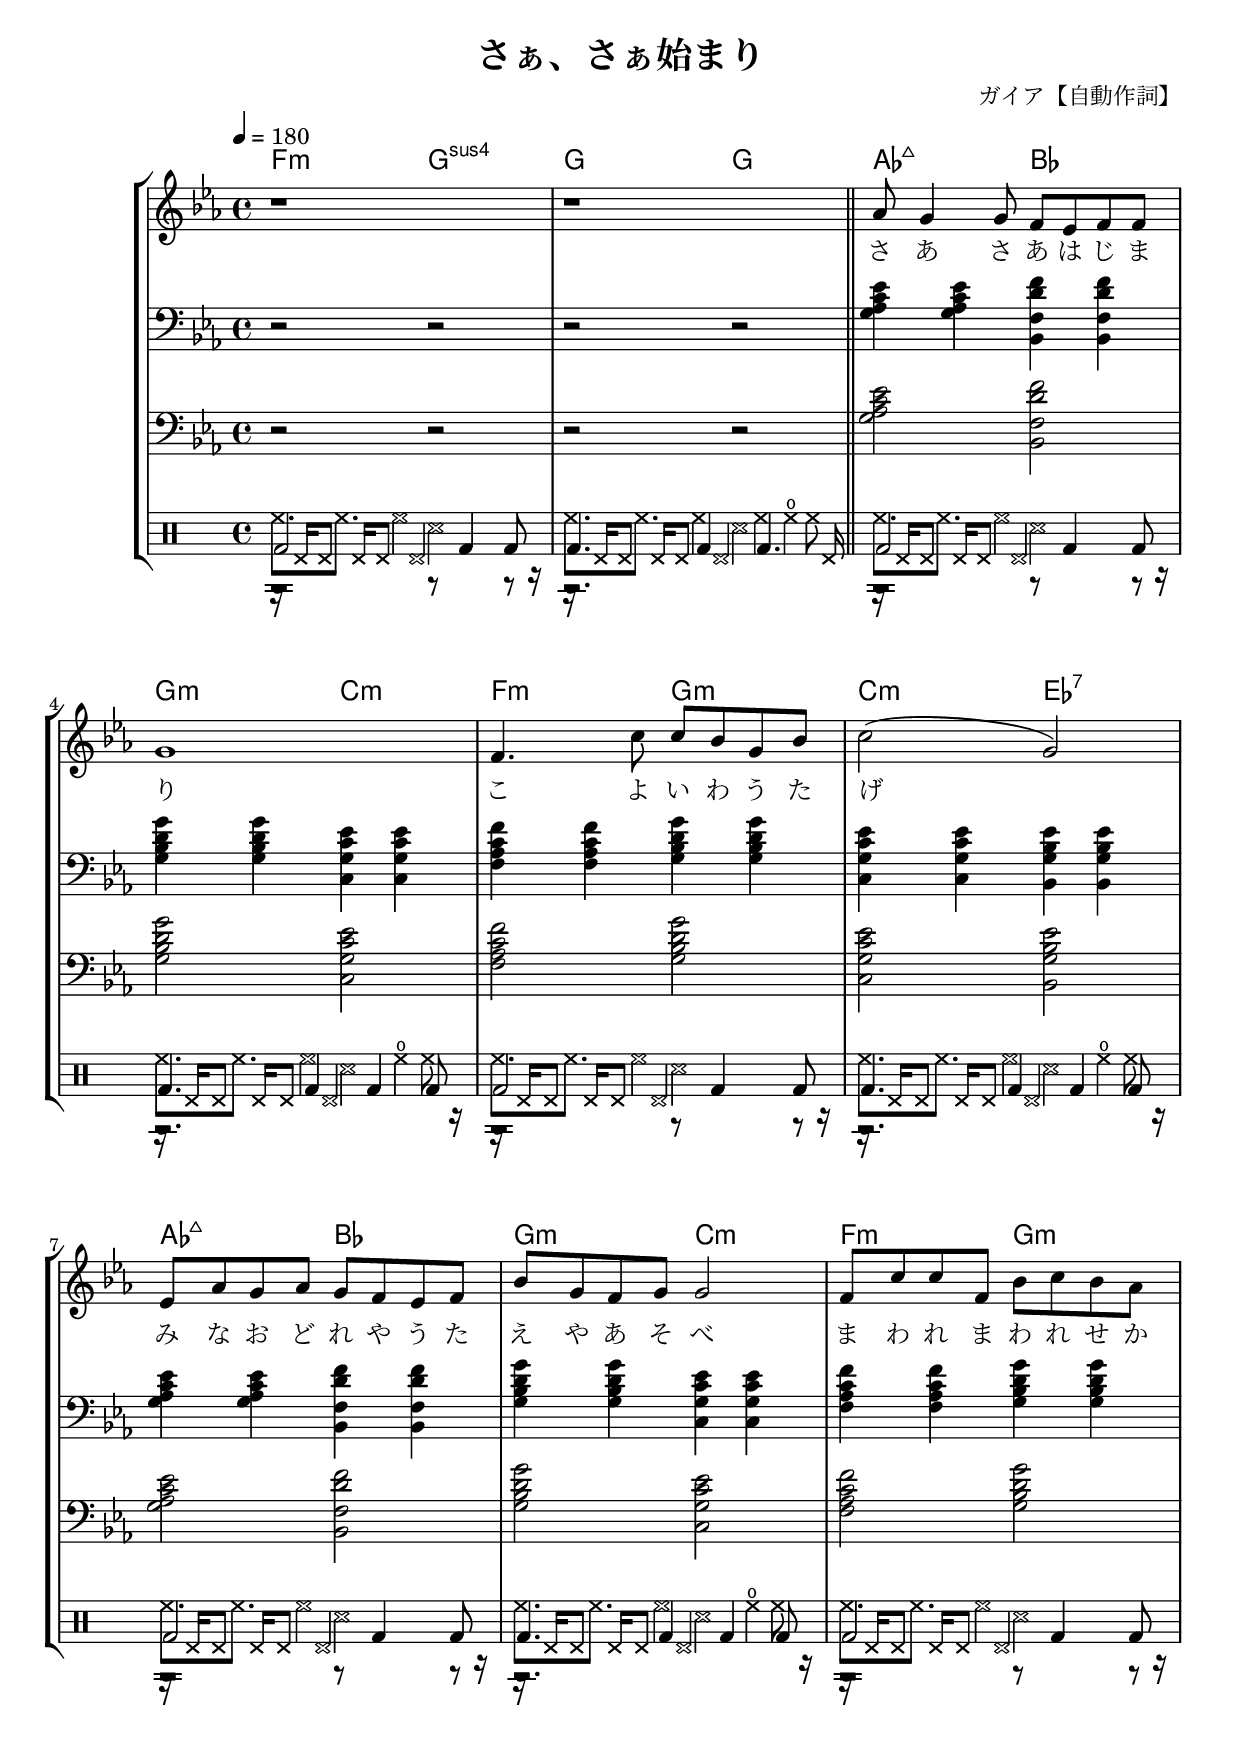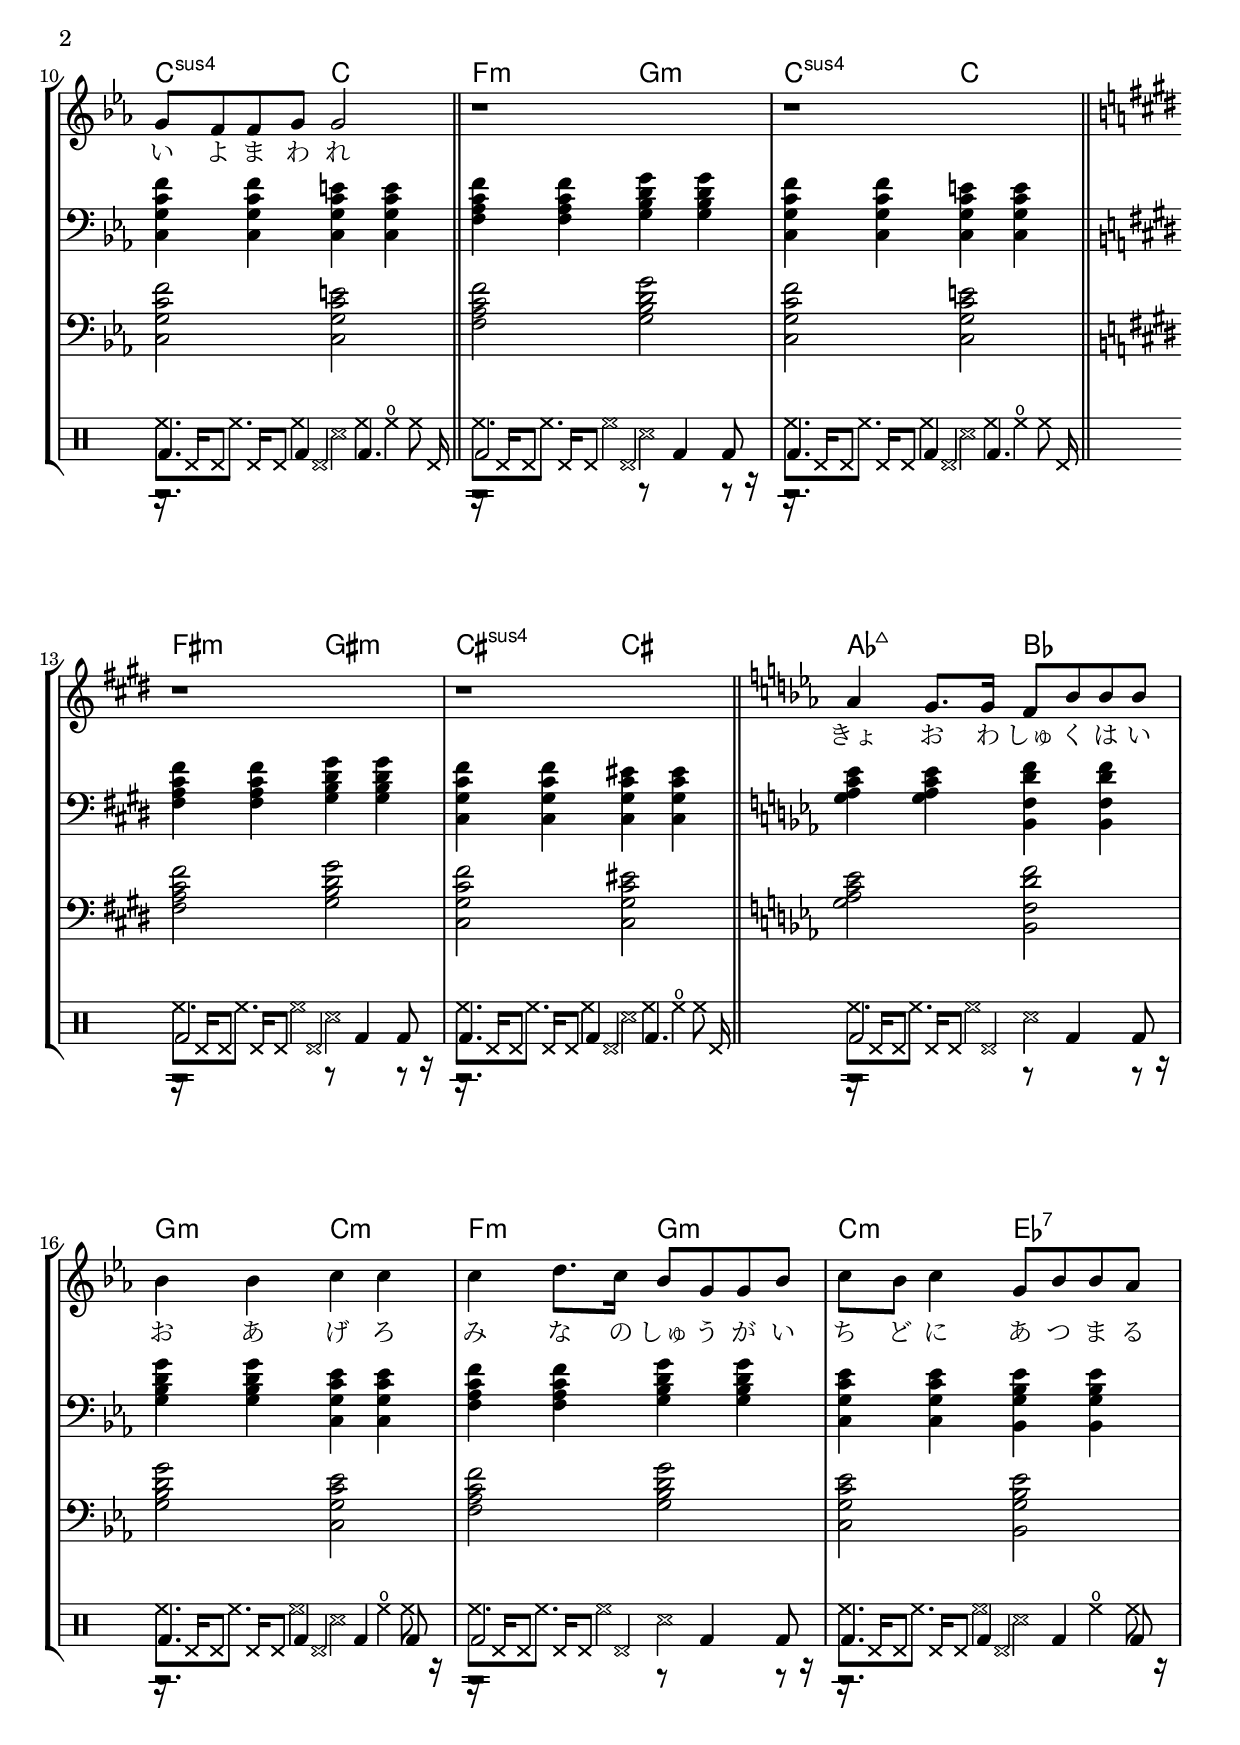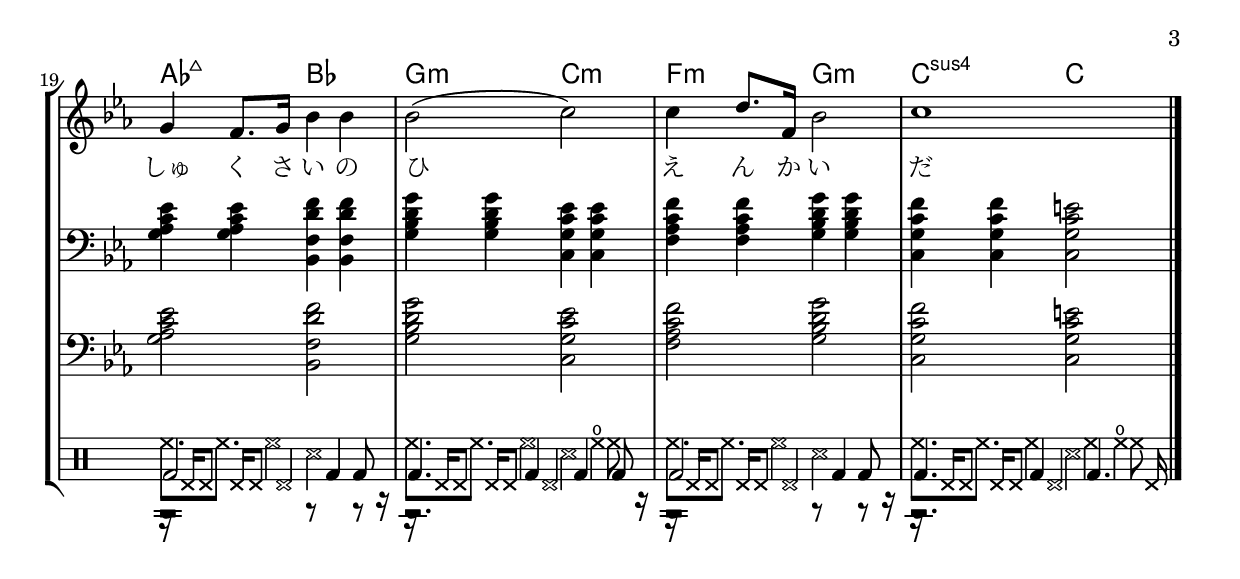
\version "2.12.1"

\header {
	title = \markup {さぁ、さぁ始まり}
	composer = \markup \center-column {ガイア【自動作詞】}
}

harmony = \chordmode {
	f2:m g:sus4 g g 

	as:maj7 bes g:m c:m f:m g:m c:m es:7 as:maj7 bes g:m c:m f:m g:m c:sus4 c 

	f:m g:m c:sus4 c 

	fis:m gis:m cis:sus4 cis 

	as:maj7 bes g:m c:m f:m g:m c:m es:7 as:maj7 bes g:m c:m f:m g:m c:sus4 c 
}

melody = {
	\key es \major
	\tempo 4 = 180
	r1 | r1   
	\set Staff.midiInstrument = #"mmi0.38"
	 as'8  g'4  g'8  f'8  es'8  f'8  f'8 
	g'1 
	f'4.  c''8  c''8  bes'8  g'8  bes'8 
	c''2  (g'2) 
	es'8  as'8  g'8  as'8  g'8  f'8  es'8  f'8 
	bes'8  g'8  f'8  g'8  g'2 
	f'8  c''8  c''8  f'8  bes'8  c''8  bes'8  as'8 
	g'8  f'8  f'8  g'8  g'2
	r1 | r1   
	\key e \major
	r1 | r1   
	\set Staff.midiInstrument = #"mmi0.38"
		\key es \major
 as'4  g'8.  g'16  f'8  bes'8  bes'8  bes'8 
	bes'4  bes'4  c''4  c''4 
	c''4  d''8.  c''16  bes'8  g'8  g'8  bes'8 
	c''8  bes'8  c''4  g'8  bes'8  bes'8  as'8 
	g'4  f'8.  g'16  bes'4  bes'4 
	bes'2  (c''2) 
	c''4  d''8.  f'16  bes'2 
	c''1
	\bar "|."
}

words = \lyricmode {
	
	さ  あ  さ  あ  は  じ  ま  り  こ  よ  い  わ  う  た  げ  み  な  お  ど  れ  や  う  た  え  や  あ  そ  べ  ま  わ  れ  ま  わ  れ  せ  か  い  よ  ま  わ  れ  
	
	
	きょ  お  わ  しゅ  く  は  い  お  あ  げ  ろ  み  な  の  しゅ  う  が  い  ち  ど  に  あ  つ  ま  る  しゅ  く  さ  い  の  ひ  え  ん  か  い  だ  
}

tempochange = {
	\tempo 4 = 180
	r1 | r1 \bar "||"
	\tempo 4 = 180
	r1 | r1 | r1 | r1 | r1 | r1 | r1 | r1 \bar "||"
	\tempo 4 = 180
	r1 | r1 \bar "||"
	\tempo 4 = 180
	r1 | r1 \bar "||"
	\tempo 4 = 180
	r1 | r1 | r1 | r1 | r1 | r1 | r1 | r1 \bar "|."
}

mainacc = {
	\clef bass
	\set Staff.midiInstrument = #"Acoustic grand"
	\key es \major
	\tempo 4 = 180
	r2
	r2
	r2
	r2
	\bar "||"

	\set Staff.midiInstrument = #"Violin"
	<as g c' es'>4 <as g c' es'>4
	<bes, f d' f'>4 <bes, f d' f'>4
	<g bes d' g'>4 <g bes d' g'>4
	<c g c' es'>4 <c g c' es'>4
	<f as c' f'>4 <f as c' f'>4
	<g bes d' g'>4 <g bes d' g'>4
	<c g c' es'>4 <c g c' es'>4
	<bes, g bes es'>4 <bes, g bes es'>4
	<as g c' es'>4 <as g c' es'>4
	<bes, f d' f'>4 <bes, f d' f'>4
	<g bes d' g'>4 <g bes d' g'>4
	<c g c' es'>4 <c g c' es'>4
	<f as c' f'>4 <f as c' f'>4
	<g bes d' g'>4 <g bes d' g'>4
	<c g c' f'>4 <c g c' f'>4
	<c g c' e'>4 <c g c' e'>4
	\bar "||"

	\set Staff.midiInstrument = #"Violin"
	<f as c' f'>4 <f as c' f'>4
	<g bes d' g'>4 <g bes d' g'>4
	<c g c' f'>4 <c g c' f'>4
	<c g c' e'>4 <c g c' e'>4
	\bar "||"

	\set Staff.midiInstrument = #"Acoustic grand"
	\key e \major
	<fis a cis' fis'>4 <fis a cis' fis'>4
	<gis b dis' gis'>4 <gis b dis' gis'>4
	<cis gis cis' fis'>4 <cis gis cis' fis'>4
	<cis gis cis' eis'>4 <cis gis cis' eis'>4
	\bar "||"

	\set Staff.midiInstrument = #"Violin"
	\key es \major
	<as g c' es'>4 <as g c' es'>4
	<bes, f d' f'>4 <bes, f d' f'>4
	<g bes d' g'>4 <g bes d' g'>4
	<c g c' es'>4 <c g c' es'>4
	<f as c' f'>4 <f as c' f'>4
	<g bes d' g'>4 <g bes d' g'>4
	<c g c' es'>4 <c g c' es'>4
	<bes, g bes es'>4 <bes, g bes es'>4
	<as g c' es'>4 <as g c' es'>4
	<bes, f d' f'>4 <bes, f d' f'>4
	<g bes d' g'>4 <g bes d' g'>4
	<c g c' es'>4 <c g c' es'>4
	<f as c' f'>4 <f as c' f'>4
	<g bes d' g'>4 <g bes d' g'>4
	<c g c' f'>4 <c g c' f'>4
	<c g c' e'>2
	\bar "|."
}

subacc = {
	\clef bass
	\set Staff.midiInstrument = #"Acoustic grand"
	\key es \major
	\tempo 4 = 180
	r2
	r2
	r2
	r2
	\bar "||"

	\set Staff.midiInstrument = #"Synth Bass 1"
	<as g c' es'>2
	<bes, f d' f'>2
	<g bes d' g'>2
	<c g c' es'>2
	<f as c' f'>2
	<g bes d' g'>2
	<c g c' es'>2
	<bes, g bes es'>2
	<as g c' es'>2
	<bes, f d' f'>2
	<g bes d' g'>2
	<c g c' es'>2
	<f as c' f'>2
	<g bes d' g'>2
	<c g c' f'>2
	<c g c' e'>2
	\bar "||"

	\set Staff.midiInstrument = #"Synth Bass 1"
	<f as c' f'>2
	<g bes d' g'>2
	<c g c' f'>2
	<c g c' e'>2
	\bar "||"

	\set Staff.midiInstrument = #"Electric Bass (finger)"
	\key e \major
	<fis a cis' fis'>2
	<gis b dis' gis'>2
	<cis gis cis' fis'>2
	<cis gis cis' eis'>2
	\bar "||"

	\set Staff.midiInstrument = #"Synth Bass 1"
	\key es \major
	<as g c' es'>2
	<bes, f d' f'>2
	<g bes d' g'>2
	<c g c' es'>2
	<f as c' f'>2
	<g bes d' g'>2
	<c g c' es'>2
	<bes, g bes es'>2
	<as g c' es'>2
	<bes, f d' f'>2
	<g bes d' g'>2
	<c g c' es'>2
	<f as c' f'>2
	<g bes d' g'>2
	<c g c' f'>2
	<c g c' e'>2
	\bar "|."
}

percA = {
	\drummode {
	r1  |r2. hho4  \bar "||"
	r1  |r2. hho4  |r1  |r2. hho4  |r1  |r2. hho4  |r1  |r2. hho4  \bar "||"
	r1  |r2. hho4  \bar "||"
	r1  |r2. hho4  \bar "||"
	r1  |r2. hho4  |r1  |r2. hho4  |r1  |r2. hho4  |r1  |r2. hho4  \bar "|."
	}
}

percB = {
	\drummode {
	r16 hhp16 hhp8 hhp16 hhp8 hhp2 r16  |r16 hhp16 hhp8 hhp16 hhp8 hhp2 hhp16  \bar "||"
	r16 hhp16 hhp8 hhp16 hhp8 hhp2 r16  |r16 hhp16 hhp8 hhp16 hhp8 hhp2 r16  |r16 hhp16 hhp8 hhp16 hhp8 hhp2 r16  |r16 hhp16 hhp8 hhp16 hhp8 hhp2 r16  |r16 hhp16 hhp8 hhp16 hhp8 hhp2 r16  |r16 hhp16 hhp8 hhp16 hhp8 hhp2 r16  |r16 hhp16 hhp8 hhp16 hhp8 hhp2 r16  |r16 hhp16 hhp8 hhp16 hhp8 hhp2 hhp16  \bar "||"
	r16 hhp16 hhp8 hhp16 hhp8 hhp2 r16  |r16 hhp16 hhp8 hhp16 hhp8 hhp2 hhp16  \bar "||"
	r16 hhp16 hhp8 hhp16 hhp8 hhp2 r16  |r16 hhp16 hhp8 hhp16 hhp8 hhp2 hhp16  \bar "||"
	r16 hhp16 hhp8 hhp16 hhp8 hhp2 r16  |r16 hhp16 hhp8 hhp16 hhp8 hhp2 r16  |r16 hhp16 hhp8 hhp16 hhp8 hhp2 r16  |r16 hhp16 hhp8 hhp16 hhp8 hhp2 r16  |r16 hhp16 hhp8 hhp16 hhp8 hhp2 r16  |r16 hhp16 hhp8 hhp16 hhp8 hhp2 r16  |r16 hhp16 hhp8 hhp16 hhp8 hhp2 r16  |r16 hhp16 hhp8 hhp16 hhp8 hhp2 hhp16  \bar "|."
	}
}

percC = {
	\drummode {
	hh8. hh8. hh2 r8  |hh8. hh8. hh4 hh4 hh8  \bar "||"
	hh8. hh8. hh2 r8  |hh8. hh8. hh2 hh8  |hh8. hh8. hh2 r8  |hh8. hh8. hh2 hh8  |hh8. hh8. hh2 r8  |hh8. hh8. hh2 hh8  |hh8. hh8. hh2 r8  |hh8. hh8. hh4 hh4 hh8  \bar "||"
	hh8. hh8. hh2 r8  |hh8. hh8. hh4 hh4 hh8  \bar "||"
	hh8. hh8. hh2 r8  |hh8. hh8. hh4 hh4 hh8  \bar "||"
	hh8. hh8. hh2 r8  |hh8. hh8. hh2 hh8  |hh8. hh8. hh2 r8  |hh8. hh8. hh2 hh8  |hh8. hh8. hh2 r8  |hh8. hh8. hh2 hh8  |hh8. hh8. hh2 r8  |hh8. hh8. hh4 hh4 hh8  \bar "|."
	}
}

percD = {
	\drummode {
	r2 ss2  |r2 ss2  \bar "||"
	r2 ss2  |r2 ss2  |r2 ss2  |r2 ss2  |r2 ss2  |r2 ss2  |r2 ss2  |r2 ss2  \bar "||"
	r2 ss2  |r2 ss2  \bar "||"
	r2 ss2  |r2 ss2  \bar "||"
	r2 ss2  |r2 ss2  |r2 ss2  |r2 ss2  |r2 ss2  |r2 ss2  |r2 ss2  |r2 ss2  \bar "|."
	}
}

percE = {
	\drummode {
	bd2 r8 bd4 bd8  |bd4. bd4 bd4.  \bar "||"
	bd2 r8 bd4 bd8  |bd4. bd4 bd4 bd8  |bd2 r8 bd4 bd8  |bd4. bd4 bd4 bd8  |bd2 r8 bd4 bd8  |bd4. bd4 bd4 bd8  |bd2 r8 bd4 bd8  |bd4. bd4 bd4.  \bar "||"
	bd2 r8 bd4 bd8  |bd4. bd4 bd4.  \bar "||"
	bd2 r8 bd4 bd8  |bd4. bd4 bd4.  \bar "||"
	bd2 r8 bd4 bd8  |bd4. bd4 bd4 bd8  |bd2 r8 bd4 bd8  |bd4. bd4 bd4 bd8  |bd2 r8 bd4 bd8  |bd4. bd4 bd4 bd8  |bd2 r8 bd4 bd8  |bd4. bd4 bd4.  \bar "|."
	}
}

\score {
	<<
		\new StaffGroup <<
			\new ChordNames {\harmony}
			\new Voice = "melody" {\melody}
			\new Lyrics \lyricsto "melody" \words
			\new Staff = "mainacc" {\mainacc}
			\new Staff = "subacc" {\subacc}
			\new DrumStaff <<
				\new DrumVoice {\percA}
				\new DrumVoice {\percB}
				\new DrumVoice {\percC}
				\new DrumVoice {\percD}
				\new DrumVoice {\percE}
			>>
		>>
	>>
	\layout { }
}
